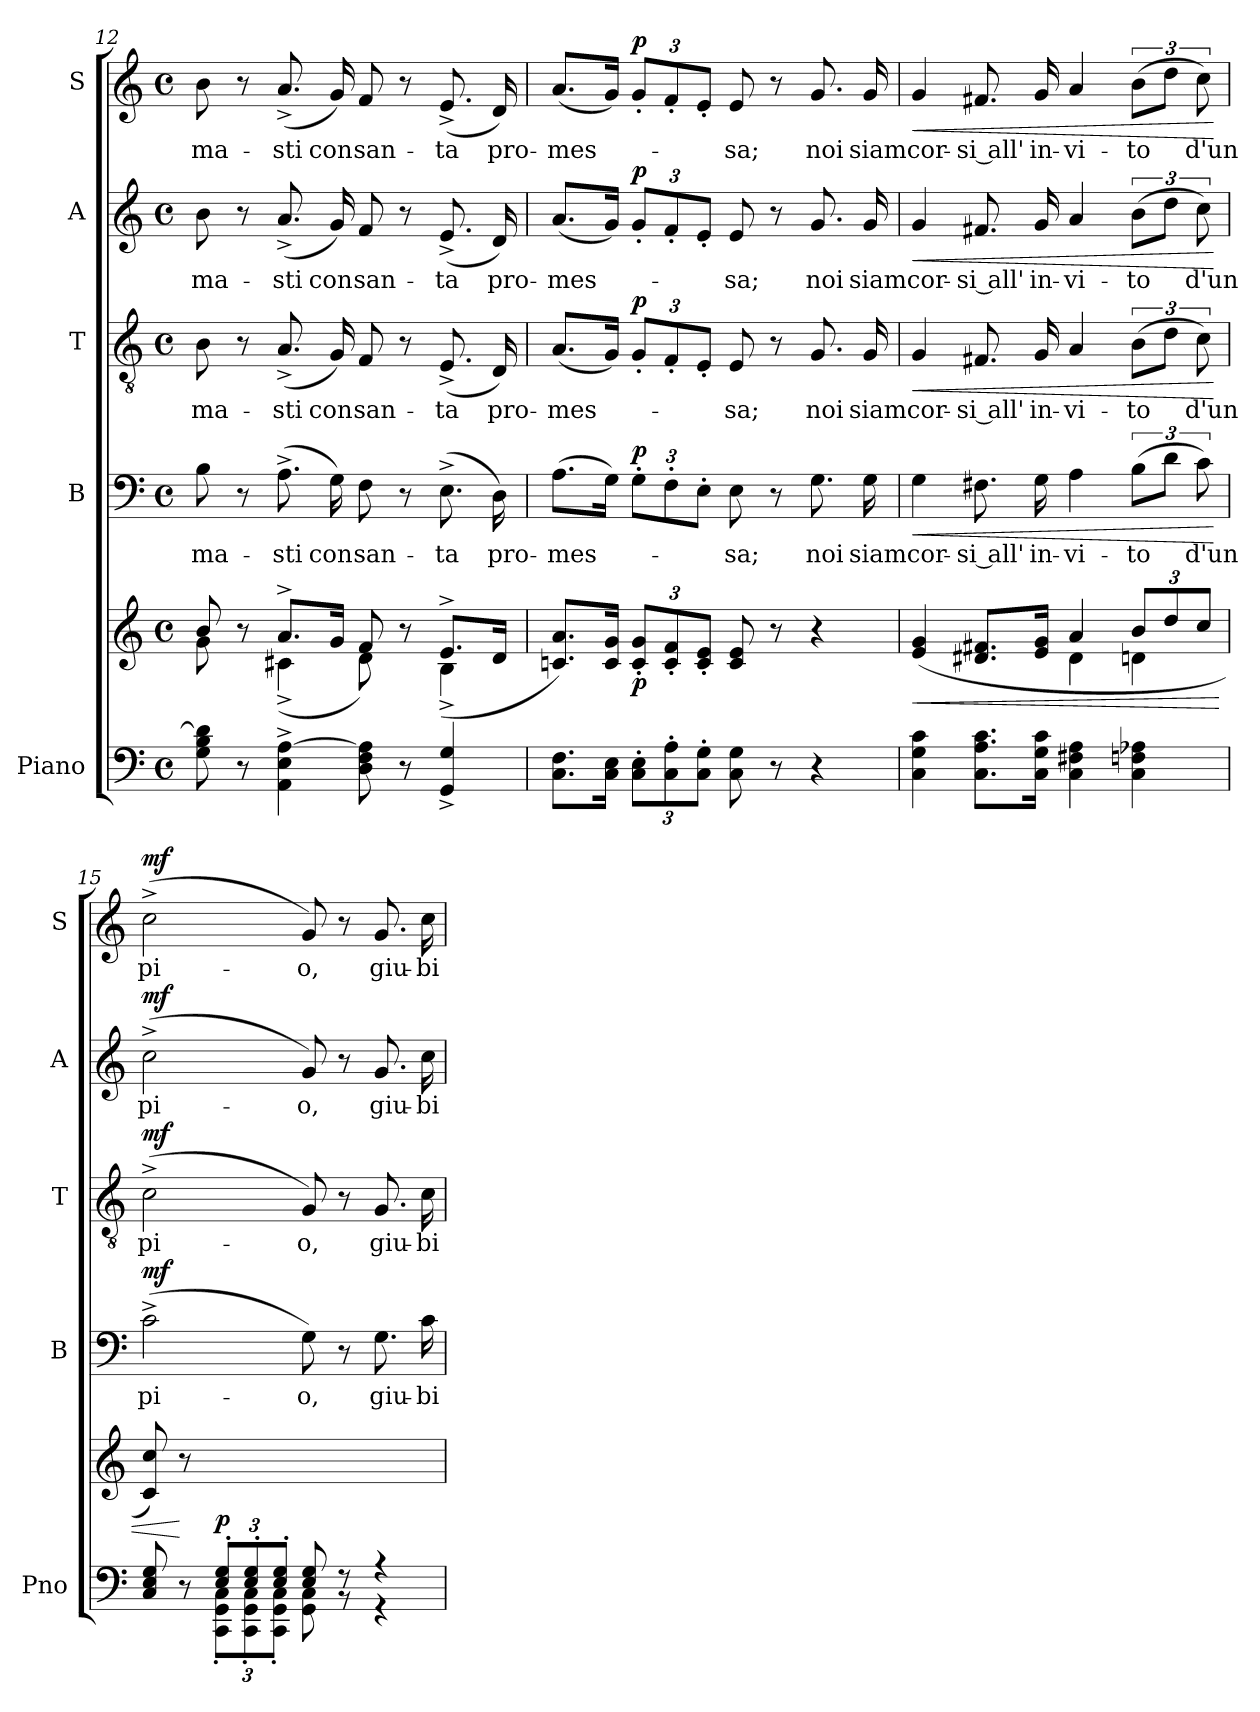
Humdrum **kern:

**kern	**kern	**dynam	**kern	**text	**dynam	**kern	**text	**dynam	**kern	**text	**dynam	**kern	**text	**dynam
*part5	*part5	*part5	*part4	*part4	*part4	*part3	*part3	*part3	*part2	*part2	*part2	*part1	*part1	*part1
*staff6	*staff5	*staff5/6	*staff4	*staff4	*staff4	*staff3	*staff3	*staff3	*staff2	*staff2	*staff2	*staff1	*staff1	*staff1
*I"Piano	*	*	*I"B	*	*	*I"T	*	*	*I"A	*	*	*I"S	*	*
*I'Pno	*	*	*I'B	*	*	*I'T	*	*	*I'A	*	*	*I'S	*	*
*clefF4	*clefG2	*	*clefF4	*	*	*clefGv2	*	*	*clefG2	*	*	*clefG2	*	*
*k[]	*k[]	*	*k[]	*	*	*k[]	*	*	*k[]	*	*	*k[]	*	*
*M4/4	*M4/4	*	*M4/4	*	*	*M4/4	*	*	*M4/4	*	*	*M4/4	*	*
*met(c)	*met(c)	*	*met(c)	*	*	*met(c)	*	*	*met(c)	*	*	*met(c)	*	*
=12	=12	=12	=12	=12	=12	=12	=12	=12	=12	=12	=12	=12	=12	=12
*	*^	*	*	*	*	*	*	*	*	*	*	*	*	*
8G\ 8B\ 8d\]	8b/	8g\	.	8B\	-ma-	.	8B\	-ma-	.	8b\	-ma-	.	8b\	-ma-	.
8r	8r	8ryy	.	8r	.	.	8r	.	.	8r	.	.	8r	.	.
4AA\^ 4E\^ [4A\^	8.a^/L	(4c#X^\	.	(8.A^\	-sti	.	(8.A^/	-sti	.	(8.a^/	-sti	.	(8.a^/	-sti	.
.	16g/Jk	.	.	16G\)	con	.	16G/)	con	.	16g/)	con	.	16g/)	con	.
8D\ 8F\ 8A\]	8f/	8d\)	.	8F\	san-	.	8F/	san-	.	8f/	san-	.	8f/	san-	.
8r	8r	8ryy	.	8r	.	.	8r	.	.	8r	.	.	8r	.	.
4GG/^ 4G/^	8.e^/L	(4B^\	.	(8.E^\	-ta	.	(>8.E^/	-ta	.	(>8.e^/	-ta	.	(>8.e^/	-ta	.
.	16d/Jk	.	.	16D\)	pro-	.	16D/)	pro-	.	16d/)	pro-	.	16d/)	pro-	.
*	*v	*v	*	*	*	*	*	*	*	*	*	*	*	*	*
!!LO:LB:g=z
=13	=13	=13	=13	=13	=13	=13	=13	=13	=13	=13	=13	=13	=13	=13
8.C\ 8.F\L	8.cn/ 8.a/L)	.	(8.A\L	-mes-	.	(8.A/L	-mes-	.	(8.a/L	-mes-	.	(8.a/L	-mes-	.
16C\ 16E\Jk	16c/ 16g/Jk	.	16G\Jk)	.	.	16G/Jk)	.	.	16g/Jk)	.	.	16g/Jk)	.	.
*Xbrackettup	*Xbrackettup	*	*Xbrackettup	*	*	*Xbrackettup	*	*	*Xbrackettup	*	*	*Xbrackettup	*	*
!	!	!LO:DY:b	!	!	!LO:DY:a	!	!	!LO:DY:a	!	!	!LO:DY:a	!	!	!LO:DY:a
12C\' 12E\'L	12c/' 12g/'L	p	12G'\L	.	p	12G'/L	.	p	12g'/L	.	p	12g'/L	.	p
12C\' 12A\'	12c/' 12f/'	.	12F'\	.	.	12F'/	.	.	12f'/	.	.	12f'/	.	.
12C\' 12G\'J	12c/' 12e/'J	.	12E'\J	.	.	12E'/J	.	.	12e'/J	.	.	12e'/J	.	.
8C\ 8G\	8c/ 8e/	.	8E\	-sa;	.	8E/	-sa;	.	8e/	-sa;	.	8e/	-sa;	.
8r	8r	.	8r	.	.	8r	.	.	8r	.	.	8r	.	.
4r	4r	.	8.G\	noi	.	8.G/	noi	.	8.g/	noi	.	8.g/	noi	.
.	.	.	16G\	siam	.	16G/	siam	.	16g/	siam	.	16g/	siam	.
=14	=14	=14	=14	=14	=14	=14	=14	=14	=14	=14	=14	=14	=14	=14
!	!	!LO:HP:b	!	!	!LO:HP:b	!	!	!LO:HP:b	!	!	!LO:HP:b	!	!	!LO:HP:b
*	*^	*	*	*	*	*	*	*	*	*	*	*	*	*
4C\ 4G\ 4c\	(4e/ 4g/	2rcyy	<	4G\	cor-	<	4G/	cor-	<	4g/	cor-	<	4g/	cor-	<
8.C\ 8.A\ 8.c\L	8.d#X/ 8.f#X/L	.	.	8.F#X\	-si all'	.	8.F#X/	-si all'	.	8.f#X/	-si all'	.	8.f#X/	-si all'	.
16C\ 16G\ 16c\Jk	16e/ 16g/Jk	.	.	16G\	in-	.	16G/	in-	.	16g/	in-	.	16g/	in-	.
4C\ 4F#X\ 4A\	4a/	4d#\	.	4A\	-vi-	.	4A/	-vi-	.	4a/	-vi-	.	4a/	-vi-	.
*	*	*	*	*brackettup	*	*	*brackettup	*	*	*brackettup	*	*	*brackettup	*	*
4C\ 4Fn\ 4A-X\	12b/L	4dn\	.	(12B\L	-to	.	(12B\L	-to	.	(12b\L	-to	.	(12b\L	-to	.
.	12dd/	.	.	12d\J	.	.	12d\J	.	.	12dd\J	.	.	12dd\J	.	.
.	12cc/J	.	.	12c\)	d'un	.	12c\)	d'un	.	12cc\)	d'un	.	12cc\)	d'un	.
*	*v	*v	*	*	*	*	*	*	*	*	*	*	*	*	*
.	.	.	.	.	[	.	.	[	.	.	[	.	.	[
=15	=15	=15	=15	=15	=15	=15	=15	=15	=15	=15	=15	=15	=15	=15
*^	*	*	*	*	*	*	*	*	*	*	*	*	*	*
!	!	!	!	!	!	!LO:DY:a	!	!	!LO:DY:a	!	!	!LO:DY:a	!	!	!LO:DY:a
8C/ 8E/ 8G/	4rGGyy	8c/ 8cc/)	.	(2c^\	pi-	mf	(2c^\	pi-	mf	(2cc^\	pi-	mf	(2cc^\	pi-	mf
8r	.	8r	[	.	.	.	.	.	.	.	.	.	.	.	.
!	!	!	!LO:DY:a=2	!	!	!	!	!	!	!	!	!	!	!	!
12E/' 12G/'L	12CC\' 12GG\' 12C\'L	4ryy	p	.	.	.	.	.	.	.	.	.	.	.	.
12E/' 12G/'	12CC\' 12GG\' 12C\'	.	.	.	.	.	.	.	.	.	.	.	.	.	.
12E/' 12G/'J	12CC\' 12GG\' 12C\'J	.	.	.	.	.	.	.	.	.	.	.	.	.	.
8E/ 8G/	8GG\ 8C\	2ryy	.	8G\)	-o,	.	8G/)	-o,	.	8g/)	-o,	.	8g/)	-o,	.
8r	8r	.	.	8r	.	.	8r	.	.	8r	.	.	8r	.	.
4r	4r	.	.	8.G\	giu-	.	8.G/	giu-	.	8.g/	giu-	.	8.g/	giu-	.
.	.	.	.	16c\	-bi-	.	16c\	-bi-	.	16cc\	-bi-	.	16cc\	-bi-	.
*v	*v	*	*	*	*	*	*	*	*	*	*	*	*	*	*
=	=	=	=	=	=	=	=	=	=	=	=	=	=	=
*-	*-	*-	*-	*-	*-	*-	*-	*-	*-	*-	*-	*-	*-	*-
